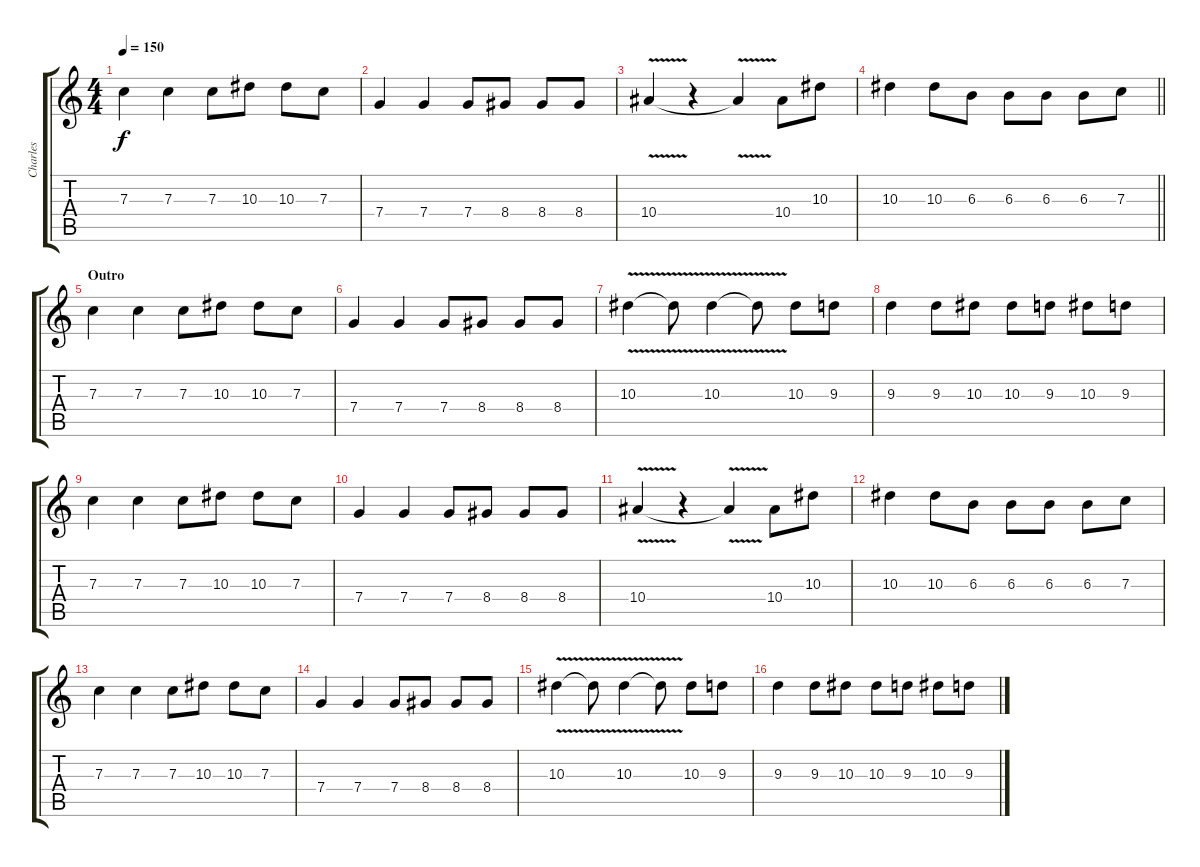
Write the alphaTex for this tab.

\track ("Charles" "Charles") {instrument distortionguitar}
\staff {score tabs}
\tuning (D4 A3 F3 C3 G2 D2) {hide}
\ts (4 4)
\tempo 150
\clef g2
\ks c
7.3.4{dy f} 7.3.4 7.3.8 10.3.8 10.3.8 7.3.8 |
7.4.4 7.4.4 7.4.8 8.4.8 8.4.8 8.4.8 |
10.4{v}.4 r.4 10.4{t}.4 10.4.8 10.3.8 |
\barLineRight lightlight
10.3.4 10.3.8 6.3.8 6.3.8 6.3.8 6.3.8 7.3.8 |
\section ("" "Outro")
7.3.4 7.3.4 7.3.8 10.3.8 10.3.8 7.3.8 |
7.4.4 7.4.4 7.4.8 8.4.8 8.4.8 8.4.8 |
10.3{v}.4 10.3{t}.8 10.3{v}.4 10.3{t}.8 10.3.8 9.3.8 |
9.3.4 9.3.8 10.3.8 10.3.8 9.3.8 10.3.8 9.3.8 |
7.3.4 7.3.4 7.3.8 10.3.8 10.3.8 7.3.8 |
7.4.4 7.4.4 7.4.8 8.4.8 8.4.8 8.4.8 |
10.4{v}.4 r.4 10.4{t}.4 10.4.8 10.3.8 |
10.3.4 10.3.8 6.3.8 6.3.8 6.3.8 6.3.8 7.3.8 |
7.3.4 7.3.4 7.3.8 10.3.8 10.3.8 7.3.8 |
7.4.4 7.4.4 7.4.8 8.4.8 8.4.8 8.4.8 |
10.3{v}.4 10.3{t}.8 10.3{v}.4 10.3{t}.8 10.3.8 9.3.8 |
9.3.4 9.3.8 10.3.8 10.3.8 9.3.8 10.3.8 9.3.8
